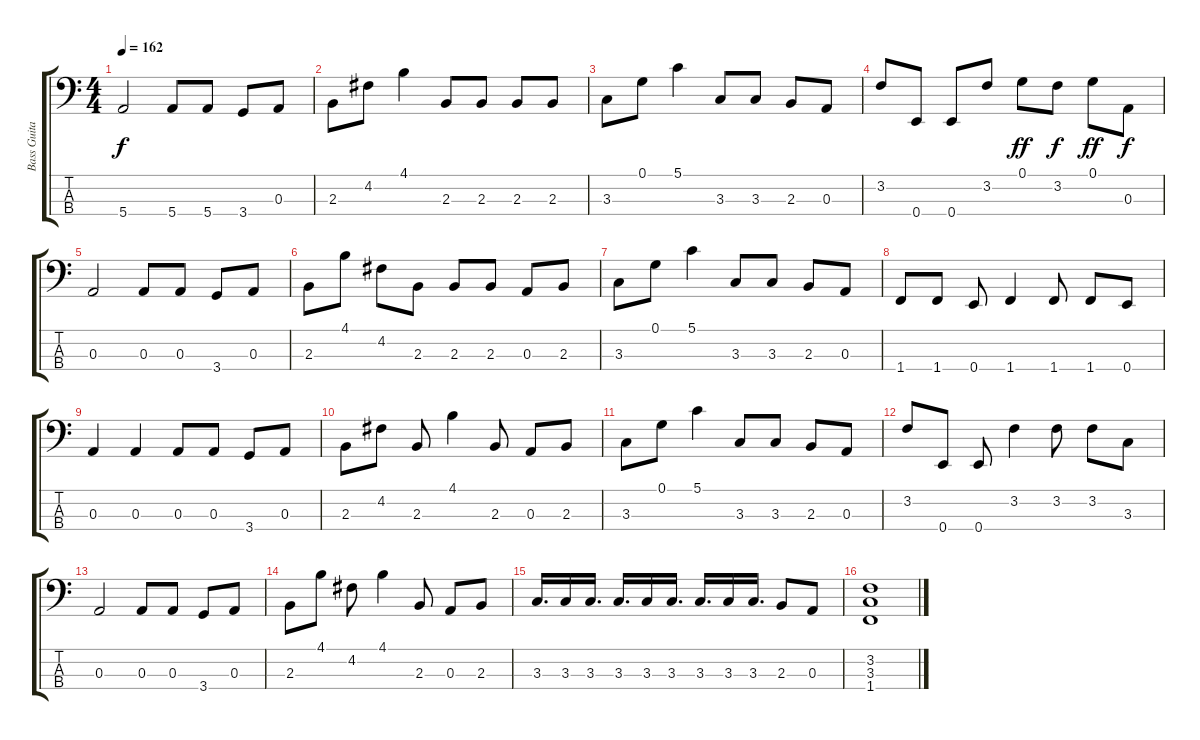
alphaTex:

\track ("Bass Guitar" "Bass Guita") {instrument electricbasspick}
\staff {score tabs}
\tuning (G2 D2 A1 E1) {hide}
\ts (4 4)
\tempo 162
\clef f4
\ks c
5.4.2{dy f} 5.4.8 5.4.8 3.4.8 0.3.8 |
2.3.8 4.2.8 4.1.4 2.3.8 2.3.8 2.3.8 2.3.8 |
3.3.8 0.1.8 5.1.4 3.3.8 3.3.8 2.3.8 0.3.8 |
3.2.8 0.4.8 0.4.8 3.2.8 0.1.8{dy ff} 3.2.8{dy f} 0.1.8{dy ff} 0.3.8{dy f} |
0.3.2 0.3.8 0.3.8 3.4.8 0.3.8 |
2.3.8 4.1.8 4.2.8 2.3.8 2.3.8 2.3.8 0.3.8 2.3.8 |
3.3.8 0.1.8 5.1.4 3.3.8 3.3.8 2.3.8 0.3.8 |
1.4.8 1.4.8 0.4.8 1.4.4 1.4.8 1.4.8 0.4.8 |
0.3.4 0.3.4 0.3.8 0.3.8 3.4.8 0.3.8 |
2.3.8 4.2.8 2.3.8 4.1.4 2.3.8 0.3.8 2.3.8 |
3.3.8 0.1.8 5.1.4 3.3.8 3.3.8 2.3.8 0.3.8 |
3.2.8 0.4.8 0.4.8 3.2.4 3.2.8 3.2.8 3.3.8 |
0.3.2 0.3.8 0.3.8 3.4.8 0.3.8 |
2.3.8 4.1.8 4.2.8 4.1.4 2.3.8 0.3.8 2.3.8 |
3.3.16{d} 3.3.16 3.3.16{d} 3.3.16{d} 3.3.16 3.3.16{d} 3.3.16{d} 3.3.16 3.3.16{d} 2.3.8 0.3.8 |
(3.2 3.3 1.4).1
